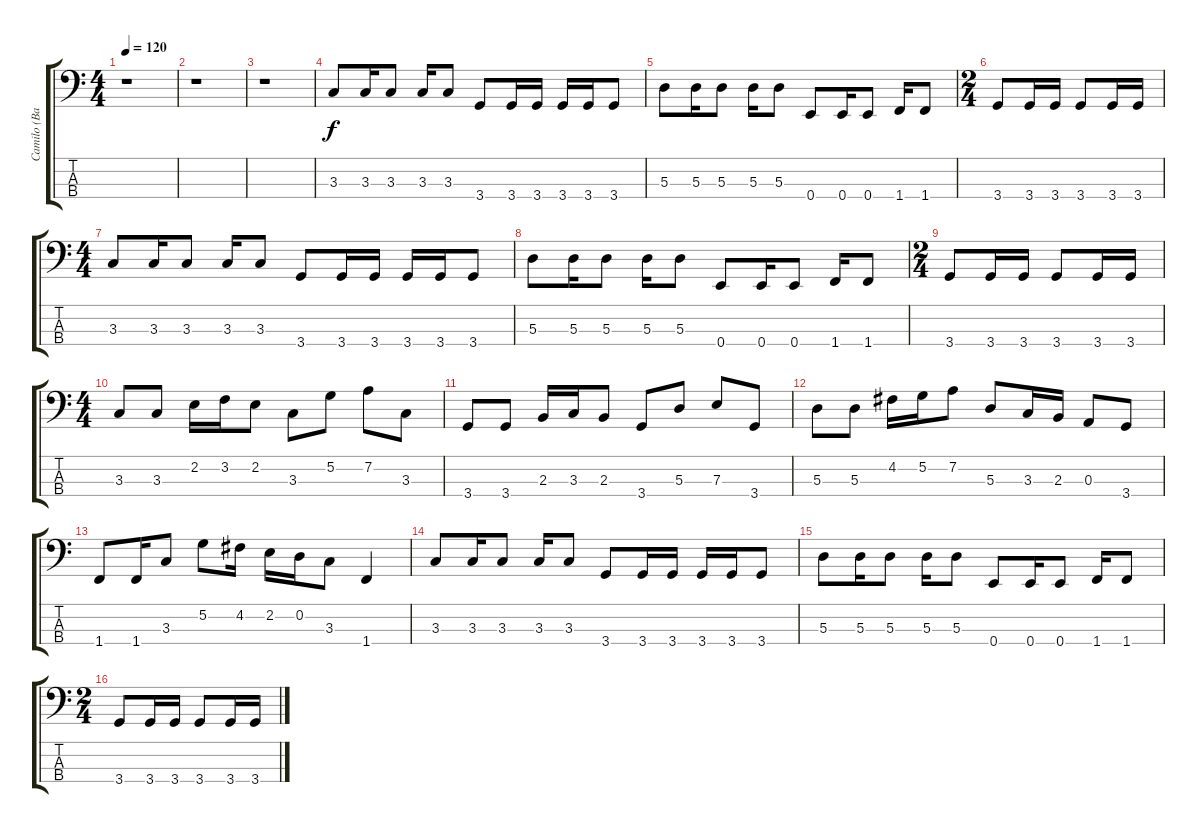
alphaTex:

\track ("Camilo (Bass-Guitar)" "Camilo (Ba") {instrument electricbassfinger}
\staff {score tabs}
\tuning (G2 D2 A1 E1) {hide}
\ts (4 4)
\tempo 120
\clef f4
\ks c
r.1{dy f} |
r.1 |
r.1 |
3.3.8 3.3.16 3.3.8 3.3.16 3.3.8 3.4.8 3.4.16 3.4.16 3.4.16 3.4.16 3.4.8 |
5.3.8 5.3.16 5.3.8 5.3.16 5.3.8 0.4.8 0.4.16 0.4.8 1.4.16 1.4.8 |
\ts (2 4)
3.4.8 3.4.16 3.4.16 3.4.8 3.4.16 3.4.16 |
\ts (4 4)
3.3.8 3.3.16 3.3.8 3.3.16 3.3.8 3.4.8 3.4.16 3.4.16 3.4.16 3.4.16 3.4.8 |
5.3.8 5.3.16 5.3.8 5.3.16 5.3.8 0.4.8 0.4.16 0.4.8 1.4.16 1.4.8 |
\ts (2 4)
3.4.8 3.4.16 3.4.16 3.4.8 3.4.16 3.4.16 |
\ts (4 4)
3.3.8 3.3.8 2.2.16 3.2.16 2.2.8 3.3.8 5.2.8 7.2.8 3.3.8 |
3.4.8 3.4.8 2.3.16 3.3.16 2.3.8 3.4.8 5.3.8 7.3.8 3.4.8 |
5.3.8 5.3.8 4.2.16 5.2.16 7.2.8 5.3.8 3.3.16 2.3.16 0.3.8 3.4.8 |
1.4.8 1.4.16 3.3.8 5.2.8 4.2.16 2.2.16 0.2.16 3.3.8 1.4.4 |
3.3.8 3.3.16 3.3.8 3.3.16 3.3.8 3.4.8 3.4.16 3.4.16 3.4.16 3.4.16 3.4.8 |
5.3.8 5.3.16 5.3.8 5.3.16 5.3.8 0.4.8 0.4.16 0.4.8 1.4.16 1.4.8 |
\ts (2 4)
3.4.8 3.4.16 3.4.16 3.4.8 3.4.16 3.4.16
